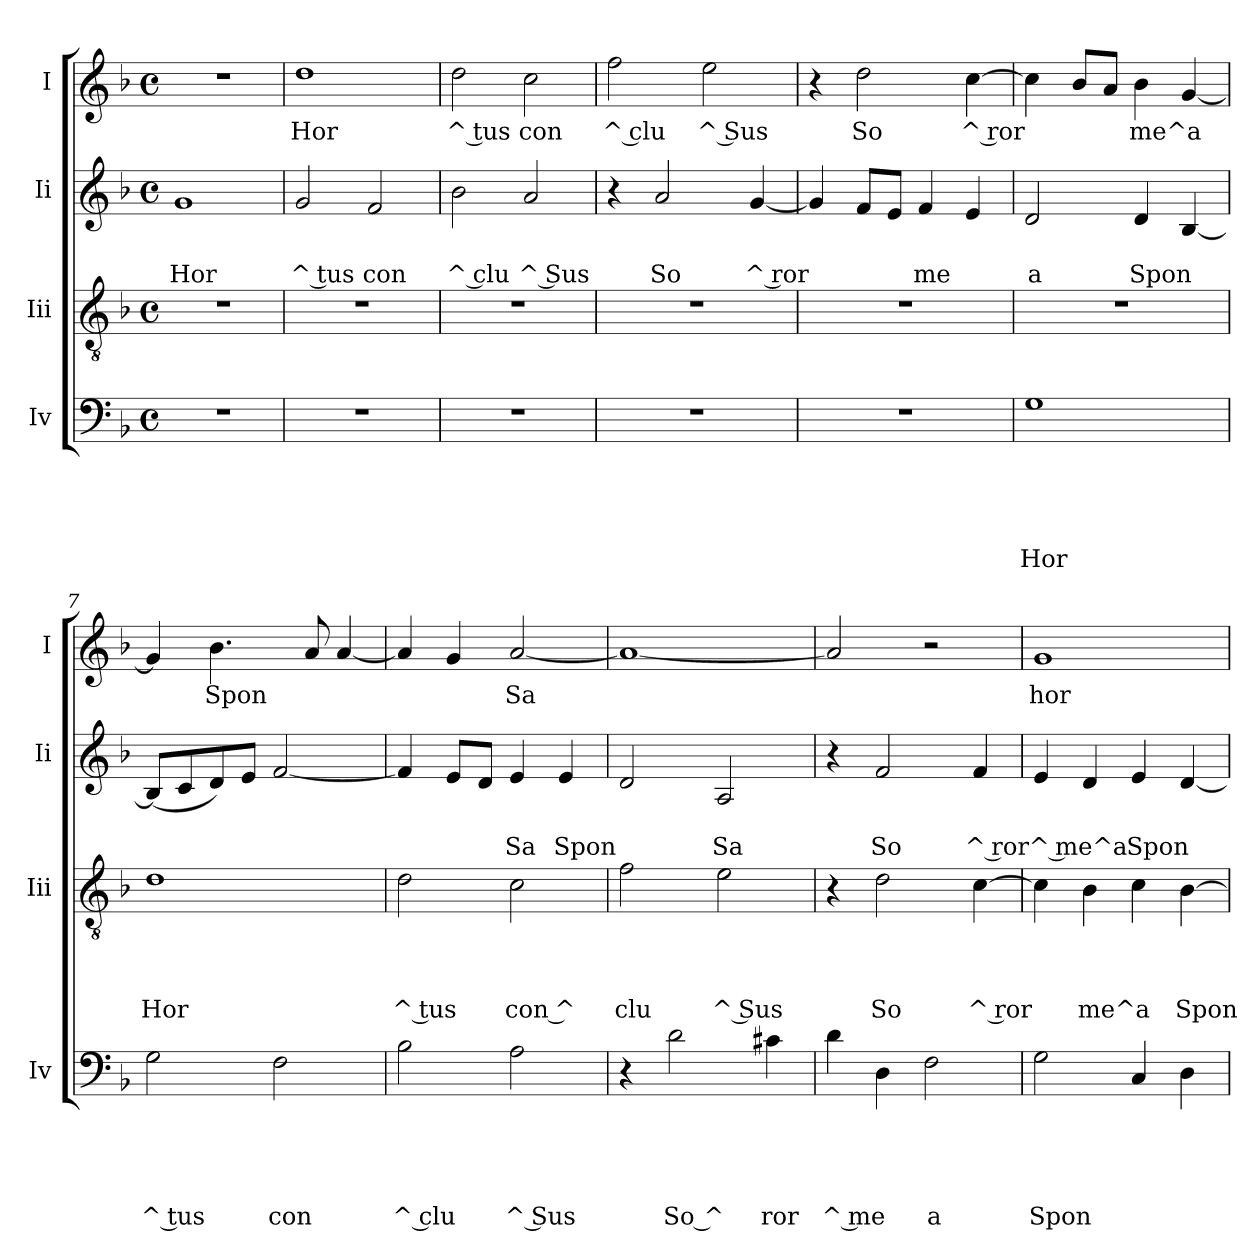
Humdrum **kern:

**kern	**text	**text	**text	**text	**text	**kern	**text	**text	**text	**text	**kern	**text	**text	**kern	**text
*part4	*part4	*part4	*part4	*part4	*part4	*part3	*part3	*part3	*part3	*part3	*part2	*part2	*part2	*part1	*part1
*staff4	*staff4	*staff4	*staff4	*staff4	*staff4	*staff3	*staff3	*staff3	*staff3	*staff3	*staff2	*staff2	*staff2	*staff1	*staff1
*I"Iv	*	*	*	*	*	*I"Iii	*	*	*	*	*I"Ii	*	*	*I"I	*
*I'Iv	*	*	*	*	*	*I'Iii	*	*	*	*	*I'Ii	*	*	*I'I	*
*clefF4	*	*	*	*	*	*clefGv2	*	*	*	*	*clefG2	*	*	*clefG2	*
*k[b-]	*	*	*	*	*	*k[b-]	*	*	*	*	*k[b-]	*	*	*k[b-]	*
*F:	*	*	*	*	*	*F:	*	*	*	*	*F:	*	*	*F:	*
*M4/4	*	*	*	*	*	*M4/4	*	*	*	*	*M4/4	*	*	*M4/4	*
*met(c)	*	*	*	*	*	*met(c)	*	*	*	*	*met(c)	*	*	*met(c)	*
=1	=1	=1	=1	=1	=1	=1	=1	=1	=1	=1	=1	=1	=1	=1	=1
!	!	!	!	!	!	!	!	!	!	!	!	!	!LO:LY:b	!	!
1r	.	.	.	.	.	1r	.	.	.	.	1g	.	Hor	1r	.
=2	=2	=2	=2	=2	=2	=2	=2	=2	=2	=2	=2	=2	=2	=2	=2
!	!	!	!	!	!	!	!	!	!	!	!	!	!LO:LY:b:rj	!	!LO:LY:b
1r	.	.	.	.	.	1r	.	.	.	.	2g/	.	^ tus	1dd	Hor
!	!	!	!	!	!	!	!	!	!	!	!	!	!LO:LY:b	!	!
.	.	.	.	.	.	.	.	.	.	.	2f/	.	con	.	.
=3	=3	=3	=3	=3	=3	=3	=3	=3	=3	=3	=3	=3	=3	=3	=3
!	!	!	!	!	!	!	!	!	!	!	!	!	!LO:LY:b:rj	!	!LO:LY:b:rj
1r	.	.	.	.	.	1r	.	.	.	.	2b-\	.	^ clu	2dd\	^ tus
!	!	!	!	!	!	!	!	!	!	!	!	!	!LO:LY:b:rj	!	!LO:LY:b
.	.	.	.	.	.	.	.	.	.	.	2a/	.	^ Sus	2cc\	con
=4	=4	=4	=4	=4	=4	=4	=4	=4	=4	=4	=4	=4	=4	=4	=4
!	!	!	!	!	!	!	!	!	!	!	!	!	!	!	!LO:LY:b:rj
1r	.	.	.	.	.	1r	.	.	.	.	4r	.	.	2ff\	^ clu
!	!	!	!	!	!	!	!	!	!	!	!	!	!LO:LY:b	!	!
.	.	.	.	.	.	.	.	.	.	.	2a/	.	So	.	.
!	!	!	!	!	!	!	!	!	!	!	!	!	!	!	!LO:LY:b:rj
.	.	.	.	.	.	.	.	.	.	.	.	.	.	2ee\	^ Sus
!	!	!	!	!	!	!	!	!	!	!	!	!	!LO:LY:b:rj	!	!
.	.	.	.	.	.	.	.	.	.	.	[<4g/	.	^ ror	.	.
=5	=5	=5	=5	=5	=5	=5	=5	=5	=5	=5	=5	=5	=5	=5	=5
1r	.	.	.	.	.	1r	.	.	.	.	4g/]	.	.	4r	.
!	!	!	!	!	!	!	!	!	!	!	!	!	!	!	!LO:LY:b
.	.	.	.	.	.	.	.	.	.	.	8f/L	.	.	2dd\	So
.	.	.	.	.	.	.	.	.	.	.	8e/J	.	.	.	.
!	!	!	!	!	!	!	!	!	!	!	!	!	!LO:LY:b	!	!
.	.	.	.	.	.	.	.	.	.	.	4f/	.	me	.	.
!	!	!	!	!	!	!	!	!	!	!	!	!	!	!	!LO:LY:b:rj
.	.	.	.	.	.	.	.	.	.	.	4e/	.	.	[>4cc\	^ ror
=6	=6	=6	=6	=6	=6	=6	=6	=6	=6	=6	=6	=6	=6	=6	=6
!	!	!	!	!	!LO:LY:b	!	!	!	!	!	!	!	!LO:LY:b	!	!
1G	.	.	.	.	Hor	1r	.	.	.	.	2d/	.	a	4cc\]	.
.	.	.	.	.	.	.	.	.	.	.	.	.	.	8b-/L	.
.	.	.	.	.	.	.	.	.	.	.	.	.	.	8a/J	.
!	!	!	!	!	!	!	!	!	!	!	!	!	!LO:LY:b	!	!LO:LY:b
.	.	.	.	.	.	.	.	.	.	.	4d/	.	Spon	4b-\	me^a
.	.	.	.	.	.	.	.	.	.	.	[<4B-/	.	.	[<4g/	.
=7	=7	=7	=7	=7	=7	=7	=7	=7	=7	=7	=7	=7	=7	=7	=7
!	!	!	!	!	!LO:LY:b:rj	!	!	!	!	!LO:LY:b	!	!	!	!	!
2G\	.	.	.	.	^ tus	1d	.	.	.	Hor	(>8B-/L]	.	.	4g/]	.
.	.	.	.	.	.	.	.	.	.	.	8c/	.	.	.	.
!	!	!	!	!	!	!	!	!	!	!	!	!	!	!	!LO:LY:b
.	.	.	.	.	.	.	.	.	.	.	8d/)	.	.	4.b-\	Spon
.	.	.	.	.	.	.	.	.	.	.	8e/J	.	.	.	.
!	!	!	!	!	!LO:LY:b	!	!	!	!	!	!	!	!	!	!
2F\	.	.	.	.	con	.	.	.	.	.	[<2f/	.	.	.	.
.	.	.	.	.	.	.	.	.	.	.	.	.	.	8a/	.
.	.	.	.	.	.	.	.	.	.	.	.	.	.	[<4a/	.
=8	=8	=8	=8	=8	=8	=8	=8	=8	=8	=8	=8	=8	=8	=8	=8
!	!	!	!	!	!LO:LY:b:rj	!	!	!	!	!LO:LY:b:rj	!	!	!	!	!
2B-\	.	.	.	.	^ clu	2d\	.	.	.	^ tus	4f/]	.	.	4a/]	.
.	.	.	.	.	.	.	.	.	.	.	8e/L	.	.	4g/	.
.	.	.	.	.	.	.	.	.	.	.	8d/J	.	.	.	.
!	!	!	!	!	!LO:LY:b:rj	!	!	!	!	!LO:LY:b	!	!	!LO:LY:b	!	!LO:LY:b
2A\	.	.	.	.	^ Sus	2c\	.	.	.	con ^	4e/	.	Sa	[<2a/	Sa
!	!	!	!	!	!	!	!	!	!	!	!	!	!LO:LY:b	!	!
.	.	.	.	.	.	.	.	.	.	.	4e/	.	Spon	.	.
!!LO:LB:g=z
=9	=9	=9	=9	=9	=9	=9	=9	=9	=9	=9	=9	=9	=9	=9	=9
!	!	!	!	!	!	!	!	!	!	!LO:LY:b	!	!	!	!	!
4r	.	.	.	.	.	2f\	.	.	.	clu	2d/	.	.	1a_	.
!	!	!	!	!	!LO:LY:b	!	!	!	!	!	!	!	!	!	!
2d\	.	.	.	.	So ^	.	.	.	.	.	.	.	.	.	.
!	!	!	!	!	!	!	!	!	!	!LO:LY:b:rj	!	!	!LO:LY:b	!	!
.	.	.	.	.	.	2e\	.	.	.	^ Sus	2A/	.	Sa	.	.
!	!	!	!	!	!LO:LY:b	!	!	!	!	!	!	!	!	!	!
4c#X\	.	.	.	.	ror	.	.	.	.	.	.	.	.	.	.
=10	=10	=10	=10	=10	=10	=10	=10	=10	=10	=10	=10	=10	=10	=10	=10
!	!	!	!	!	!LO:LY:b:rj	!	!	!	!	!	!	!	!	!	!
4d\	.	.	.	.	^ me	4r	.	.	.	.	4r	.	.	2a/]	.
!	!	!	!	!	!	!	!	!	!	!LO:LY:b	!	!	!LO:LY:b	!	!
4D\	.	.	.	.	.	2d\	.	.	.	So	2f/	.	So	.	.
!	!	!	!	!	!LO:LY:b	!	!	!	!	!	!	!	!	!	!
2F\	.	.	.	.	a	.	.	.	.	.	.	.	.	2r	.
!	!	!	!	!	!	!	!	!	!	!LO:LY:b:rj	!	!	!LO:LY:b:rj	!	!
.	.	.	.	.	.	[>4c\	.	.	.	^ ror	4f/	.	^ ror	.	.
=11	=11	=11	=11	=11	=11	=11	=11	=11	=11	=11	=11	=11	=11	=11	=11
!	!	!	!	!	!LO:LY:b	!	!	!	!	!	!	!	!LO:LY:b:rj	!	!LO:LY:b
2G\	.	.	.	.	Spon	4c\]	.	.	.	.	4e/	.	^ me^a	1g	hor
!	!	!	!	!	!	!	!	!	!	!LO:LY:b	!	!	!	!	!
.	.	.	.	.	.	4B-\	.	.	.	me^a	4d/	.	.	.	.
!	!	!	!	!	!	!	!	!	!	!	!	!	!LO:LY:b	!	!
4C/	.	.	.	.	.	4c\	.	.	.	.	4e/	.	Spon	.	.
!	!	!	!	!	!	!	!	!	!	!LO:LY:b	!	!	!	!	!
4D\	.	.	.	.	.	[>4B-\	.	.	.	Spon	[<4d/	.	.	.	.
=	=	=	=	=	=	=	=	=	=	=	=	=	=	=	=
*-	*-	*-	*-	*-	*-	*-	*-	*-	*-	*-	*-	*-	*-	*-	*-
